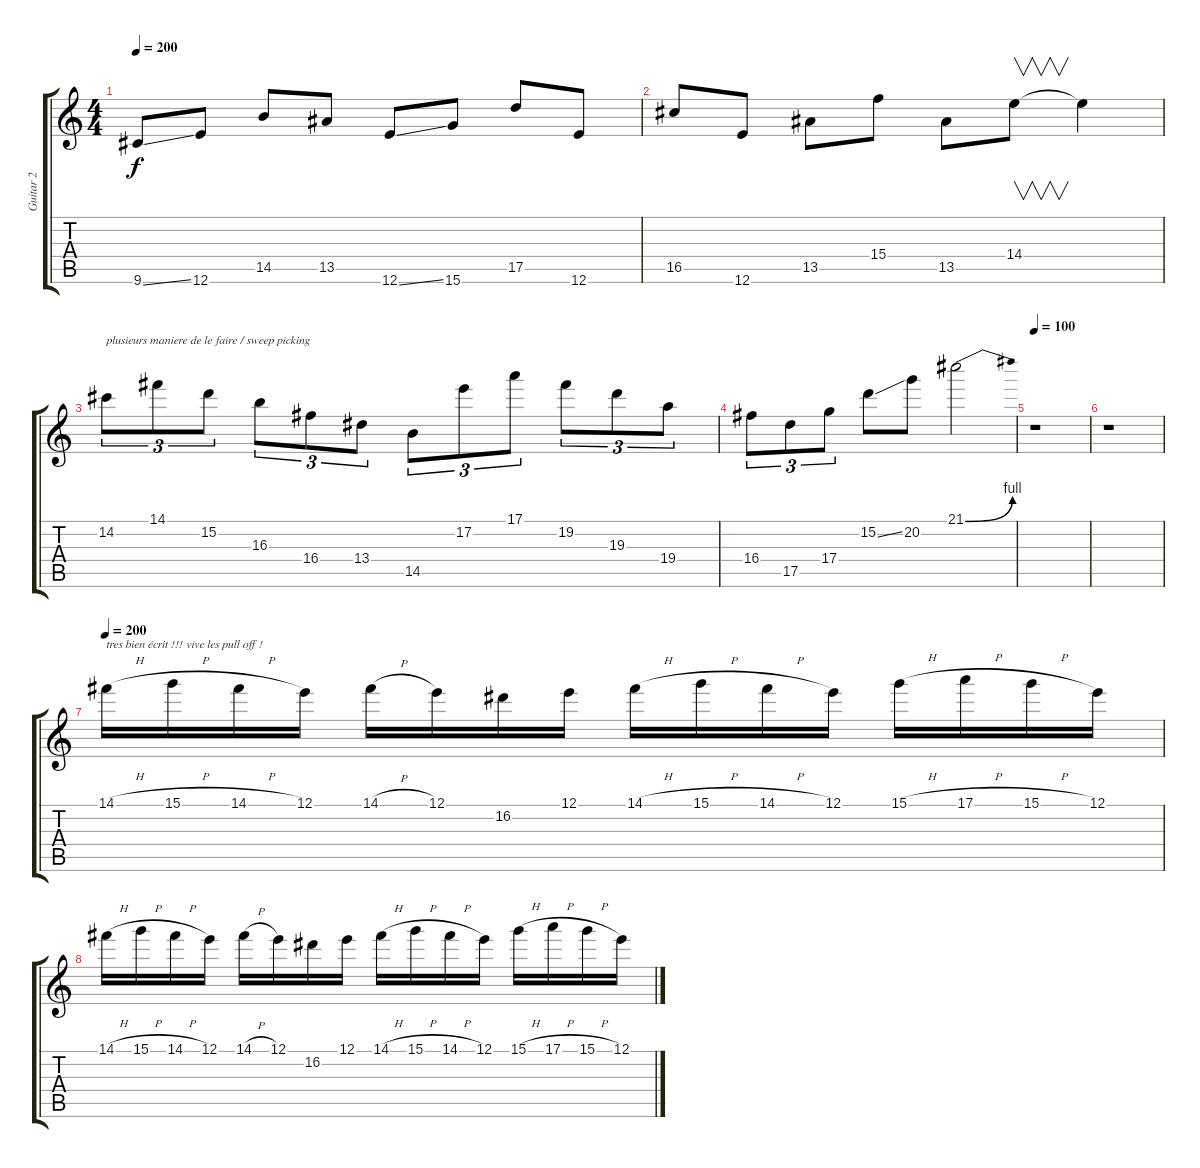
\track ("Guitar 2" "Guitar 2") {instrument distortionguitar}
\staff {score tabs}
\tuning (E4 B3 G3 D3 A2 E2) {hide}
\ts (4 4)
\tempo 200
\clef g2
\ks c
9.6{ss}.8{dy f} 12.6.8 14.5.8 13.5.8 12.6{ss}.8 15.6.8 17.5.8 12.6.8 |
16.5.8 12.6.8 13.5.8 15.4.8 13.5.8 14.4.8{v} 14.4{t}.4 |
14.2.8{tu (3 2) txt "plusieurs maniere de le faire / sweep picking"} 14.1.8{tu (3 2)} 15.2.8{tu (3 2)} 16.3.8{tu (3 2)} 16.4.8{tu (3 2)} 13.4.8{tu (3 2)} 14.5.8{tu (3 2)} 17.2.8{tu (3 2)} 17.1.8{tu (3 2)} 19.2.8{tu (3 2)} 19.3.8{tu (3 2)} 19.4.8{tu (3 2)} |
16.4.8{tu (3 2)} 17.5.8{tu (3 2)} 17.4.8{tu (3 2)} 15.2{ss}.8 20.2.8 21.1{be (bend 0 0 60 4)}.2 |
\tempo 100
r.1 |
r.1 |
\tempo 200
14.1{h}.16{txt "tres bien écrit !!! vive les pull off !"} 15.1{h}.16 14.1{h}.16 12.1.16 14.1{h}.16 12.1.16 16.2.16 12.1.16 14.1{h}.16 15.1{h}.16 14.1{h}.16 12.1.16 15.1{h}.16 17.1{h}.16 15.1{h}.16 12.1.16 |
14.1{h}.16 15.1{h}.16 14.1{h}.16 12.1.16 14.1{h}.16 12.1.16 16.2.16 12.1.16 14.1{h}.16 15.1{h}.16 14.1{h}.16 12.1.16 15.1{h}.16 17.1{h}.16 15.1{h}.16 12.1.16
